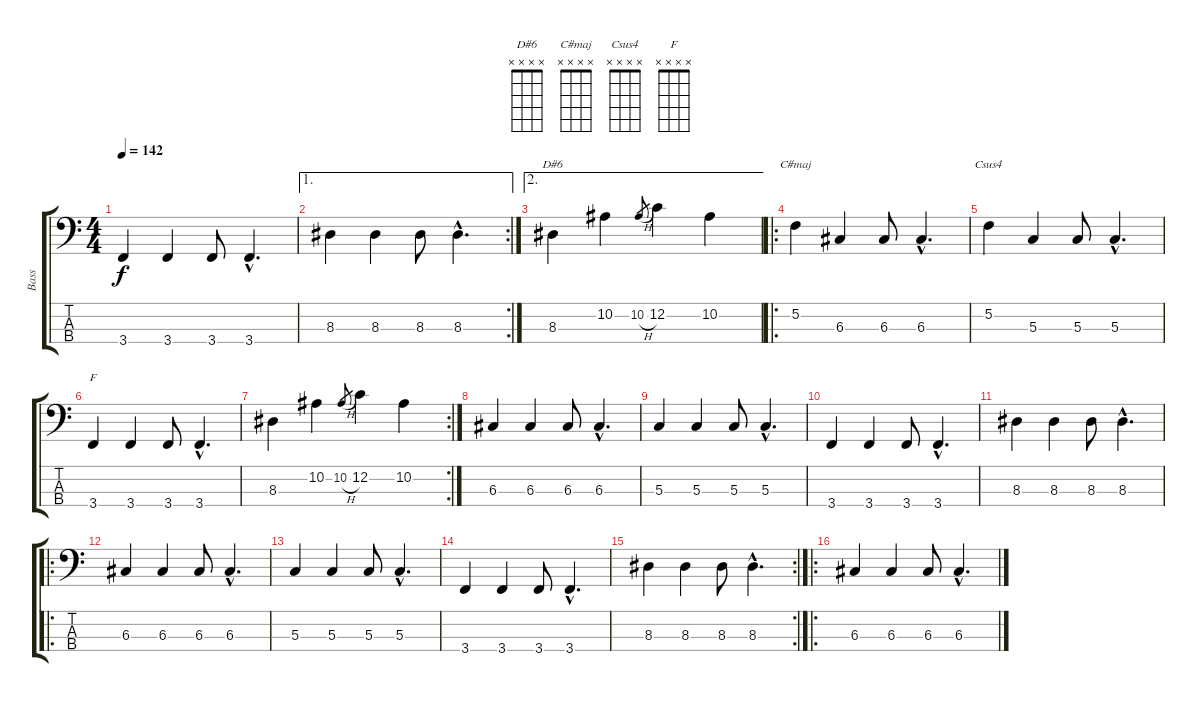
\track ("Bass" "Bass") {instrument electricbassfinger}
\staff {score tabs}
\tuning (F2 C2 G1 D1) {hide}
\chord ("D#6" x x x x) {firstfret 0}
\chord ("C#maj" x x x x) {firstfret 0}
\chord ("Csus4" x x x x) {firstfret 0}
\chord ("F" x x x x) {firstfret 0}
\ts (4 4)
\tempo 142
\clef f4
\ks c
3.4.4{dy f} 3.4.4 3.4.8 3.4{hac}.4{d} |
\ae 1
\rc 2
8.3.4 8.3.4 8.3.8 8.3{hac}.4{d} |
\ae 2
8.3.4{ch "D#6"} 10.2.4 10.2{h}.8{gr} 12.2.4 10.2.4 |
\ro
5.2.4{ch "C#maj"} 6.3.4 6.3.8 6.3{hac}.4{d} |
5.2.4{ch "Csus4"} 5.3.4 5.3.8 5.3{hac}.4{d} |
3.4.4{ch "F"} 3.4.4 3.4.8 3.4{hac}.4{d} |
\rc 2
8.3.4 10.2.4 10.2{h}.8{gr} 12.2.4 10.2.4 |
6.3.4 6.3.4 6.3.8 6.3{hac}.4{d} |
5.3.4 5.3.4 5.3.8 5.3{hac}.4{d} |
3.4.4 3.4.4 3.4.8 3.4{hac}.4{d} |
8.3.4 8.3.4 8.3.8 8.3{hac}.4{d} |
\ro
6.3.4 6.3.4 6.3.8 6.3{hac}.4{d} |
5.3.4 5.3.4 5.3.8 5.3{hac}.4{d} |
3.4.4 3.4.4 3.4.8 3.4{hac}.4{d} |
\rc 2
8.3.4 8.3.4 8.3.8 8.3{hac}.4{d} |
\ro
6.3.4 6.3.4 6.3.8 6.3{hac}.4{d}
